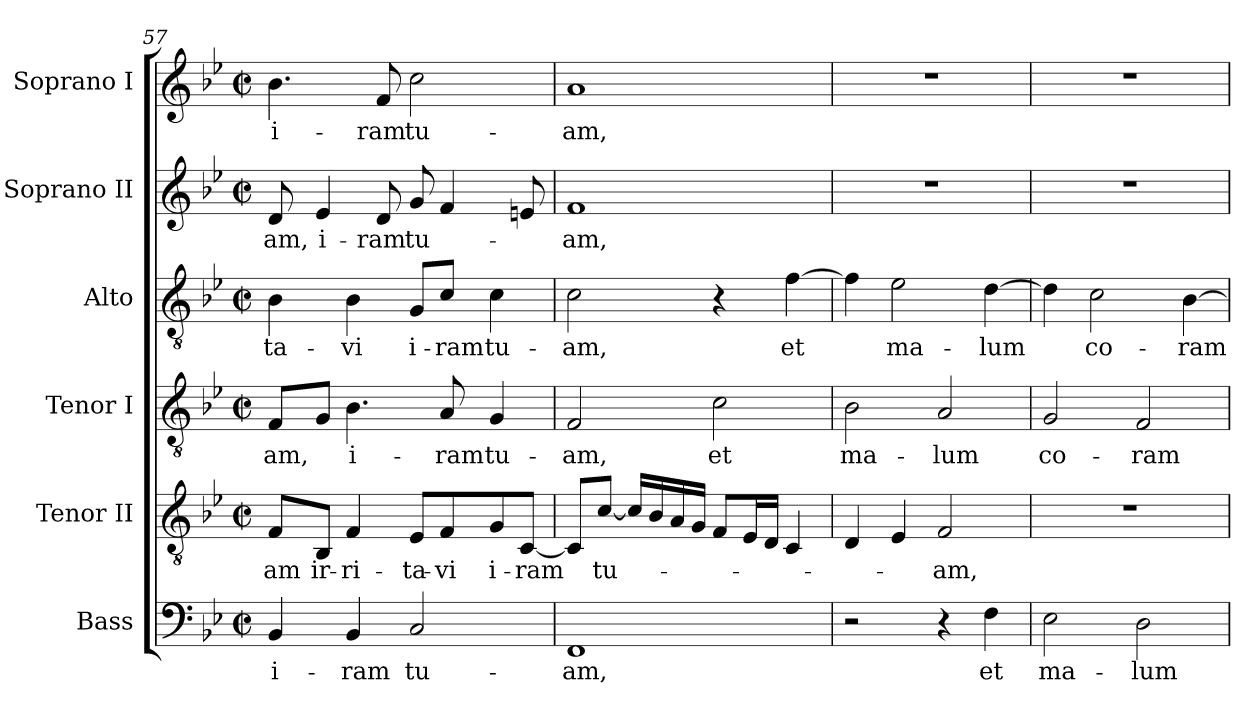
**kern	**text	**kern	**text	**kern	**text	**kern	**text	**kern	**text	**kern	**text
*part6	*part6	*part5	*part5	*part4	*part4	*part3	*part3	*part2	*part2	*part1	*part1
*staff6	*staff6	*staff5	*staff5	*staff4	*staff4	*staff3	*staff3	*staff2	*staff2	*staff1	*staff1
*I"Bass	*	*I"Tenor II	*	*I"Tenor I	*	*I"Alto	*	*I"Soprano II	*	*I"Soprano I	*
*I'B.	*	*I'T. II	*	*I'T. I	*	*I'A.	*	*I'S. II	*	*I'S. I	*
*clefF4	*	*clefGv2	*	*clefGv2	*	*clefGv2	*	*clefG2	*	*clefG2	*
*	*	*ITrd7c12	*	*ITrd7c12	*	*	*	*	*	*	*
*k[b-e-]	*	*k[b-e-]	*	*k[b-e-]	*	*k[b-e-]	*	*k[b-e-]	*	*k[b-e-]	*
*g:	*	*g:	*	*g:	*	*g:	*	*g:	*	*g:	*
*M2/2	*	*M2/2	*	*M2/2	*	*M2/2	*	*M2/2	*	*M2/2	*
*met(c|)	*	*met(c|)	*	*met(c|)	*	*met(c|)	*	*met(c|)	*	*met(c|)	*
=57	=57	=57	=57	=57	=57	=57	=57	=57	=57	=57	=57
!	!LO:LY:b:color=#000000	!	!	!	!	!	!	!	!	!	!
!	!	!	!LO:LY:b:color=#000000	!	!	!	!	!	!	!	!
!	!	!	!	!	!LO:LY:b:color=#000000	!	!	!	!	!	!
!	!	!	!	!	!	!	!LO:LY:b:color=#000000	!	!	!	!
!	!	!	!	!	!	!	!	!	!LO:LY:b:color=#000000	!	!
!	!	!	!	!	!	!	!	!	!	!	!LO:LY:b:color=#000000
4BB-i/	i-	8FFi/L	-am	8FFi/L	-am,	4B-i\	-ta-	8di/	-am,	4.b-i\	i-
!	!	!	!LO:LY:b:color=#000000	!	!	!	!	!	!	!	!
!	!	!	!	!	!	!	!	!	!LO:LY:b:color=#000000	!	!
.	.	8BBB-i/J	ir-	8GGi/J	.	.	.	4e-i/	i-	.	.
!	!LO:LY:b:color=#000000	!	!	!	!	!	!	!	!	!	!
!	!	!	!LO:LY:b:color=#000000	!	!	!	!	!	!	!	!
!	!	!	!	!	!LO:LY:b:color=#000000	!	!	!	!	!	!
!	!	!	!	!	!	!	!LO:LY:b:color=#000000	!	!	!	!
4BB-i/	-ram	4FFi/	-ri-	4.BB-i\	i-	4B-i\	-vi	.	.	.	.
!	!	!	!	!	!	!	!	!	!LO:LY:b:color=#000000	!	!
!	!	!	!	!	!	!	!	!	!	!	!LO:LY:b:color=#000000
.	.	.	.	.	.	.	.	8di/	-ram	8fi/	-ram
!	!LO:LY:b:color=#000000	!	!	!	!	!	!	!	!	!	!
!	!	!	!LO:LY:b:color=#000000	!	!	!	!	!	!	!	!
!	!	!	!	!	!	!	!LO:LY:b:color=#000000	!	!	!	!
!	!	!	!	!	!	!	!	!	!LO:LY:b:color=#000000	!	!
!	!	!	!	!	!	!	!	!	!	!	!LO:LY:b:color=#000000
2Ci/	tu-	8EE-i/L	-ta-	.	.	8Gi/L	i-	8gi/	tu-	2cci\	tu-
!	!	!	!LO:LY:b:color=#000000	!	!	!	!	!	!	!	!
!	!	!	!	!	!LO:LY:b:color=#000000	!	!	!	!	!	!
!	!	!	!	!	!	!	!LO:LY:b:color=#000000	!	!	!	!
.	.	8FFi/	-vi	8AAi/	-ram	8ci/J	-ram	4fi/	.	.	.
!	!	!	!LO:LY:b:color=#000000	!	!	!	!	!	!	!	!
!	!	!	!	!	!LO:LY:b:color=#000000	!	!	!	!	!	!
!	!	!	!	!	!	!	!LO:LY:b:color=#000000	!	!	!	!
.	.	8GGi/	i-	4GGi/	tu-	4ci\	tu-	.	.	.	.
!	!	!	!LO:LY:b:color=#000000	!	!	!	!	!	!	!	!
.	.	[<8CCi/J	-ram	.	.	.	.	8eni/	.	.	.
!!LO:LB:g=z
=58	=58	=58	=58	=58	=58	=58	=58	=58	=58	=58	=58
!	!LO:LY:b:color=#000000	!	!	!	!	!	!	!	!	!	!
!	!	!	!	!	!LO:LY:b:color=#000000	!	!	!	!	!	!
!	!	!	!	!	!	!	!LO:LY:b:color=#000000	!	!	!	!
!	!	!	!	!	!	!	!	!	!LO:LY:b:color=#000000	!	!
!	!	!	!	!	!	!	!	!	!	!	!LO:LY:b:color=#000000
1FFi	-am,	8CCi/L]	.	2FFi/	-am,	2ci\	-am,	1fi	-am,	1ai	-am,
!	!	!	!LO:LY:b:color=#000000	!	!	!	!	!	!	!	!
.	.	[<8Ci/J	tu-	.	.	.	.	.	.	.	.
.	.	16Ci/LL]	.	.	.	.	.	.	.	.	.
.	.	16BB-i/	.	.	.	.	.	.	.	.	.
.	.	16AAi/	.	.	.	.	.	.	.	.	.
.	.	16GGi/JJ	.	.	.	.	.	.	.	.	.
!	!	!	!	!	!LO:LY:b:color=#000000	!	!	!	!	!	!
.	.	8FFi/L	.	2Ci\	et	4r	.	.	.	.	.
.	.	16EE-i/L	.	.	.	.	.	.	.	.	.
.	.	16DDi/JJ	.	.	.	.	.	.	.	.	.
!	!	!	!	!	!	!	!LO:LY:b:color=#000000	!	!	!	!
.	.	4CCi/	.	.	.	[>4fi\	et	.	.	.	.
=59	=59	=59	=59	=59	=59	=59	=59	=59	=59	=59	=59
!	!	!	!	!	!LO:LY:b:color=#000000	!	!	!	!	!	!
2r	.	4DDi/	.	2BB-i\	ma-	4fi\]	.	1r	.	1r	.
!	!	!	!	!	!	!	!LO:LY:b:color=#000000	!	!	!	!
.	.	4EE-i/	.	.	.	2e-i\	ma-	.	.	.	.
!	!	!	!LO:LY:b:color=#000000	!	!	!	!	!	!	!	!
!	!	!	!	!	!LO:LY:b:color=#000000	!	!	!	!	!	!
4r	.	2FFi/	-am,	2AAi/	-lum	.	.	.	.	.	.
!	!LO:LY:b:color=#000000	!	!	!	!	!	!	!	!	!	!
!	!	!	!	!	!	!	!LO:LY:b:color=#000000	!	!	!	!
4Fi\	et	.	.	.	.	[>4di\	-lum	.	.	.	.
=60	=60	=60	=60	=60	=60	=60	=60	=60	=60	=60	=60
!	!LO:LY:b:color=#000000	!	!	!	!	!	!	!	!	!	!
!	!	!	!	!	!LO:LY:b:color=#000000	!	!	!	!	!	!
2E-i\	ma-	1r	.	2GGi/	co-	4di\]	.	1r	.	1r	.
!	!	!	!	!	!	!	!LO:LY:b:color=#000000	!	!	!	!
.	.	.	.	.	.	2ci\	co-	.	.	.	.
!	!LO:LY:b:color=#000000	!	!	!	!	!	!	!	!	!	!
!	!	!	!	!	!LO:LY:b:color=#000000	!	!	!	!	!	!
2Di\	-lum	.	.	2FFi/	-ram	.	.	.	.	.	.
!	!	!	!	!	!	!	!LO:LY:b:color=#000000	!	!	!	!
.	.	.	.	.	.	[>4B-i\	-ram	.	.	.	.
=	=	=	=	=	=	=	=	=	=	=	=
*-	*-	*-	*-	*-	*-	*-	*-	*-	*-	*-	*-
